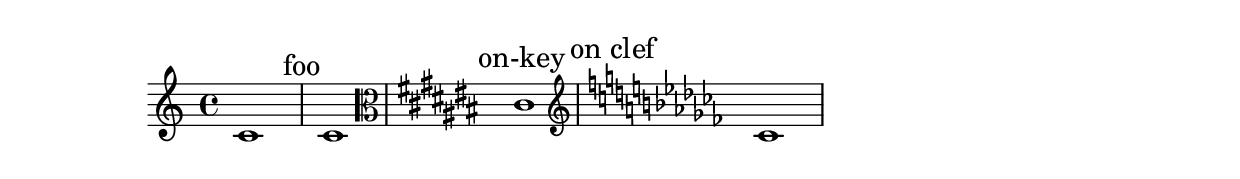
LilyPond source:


\header {

  texidoc = "The rehearsal mark is put on top a breakable symbol,
  according to the value of @code{break-align-symbols} value of the
  @code{RehearsalMark}. The same holds for @code{BarNumber} grobs."

}

\version "2.19.21"
  
\relative {
  c'1 \mark "foo"
  c1
  \key cis \major
  \clef alto
  \override Score.RehearsalMark.break-align-symbols = #'(key-signature)
  \mark "on-key"
  cis
  \key ces \major
  \override Score.RehearsalMark.break-align-symbols = #'(clef)
  \clef treble
  \mark "on clef"
  ces
}
